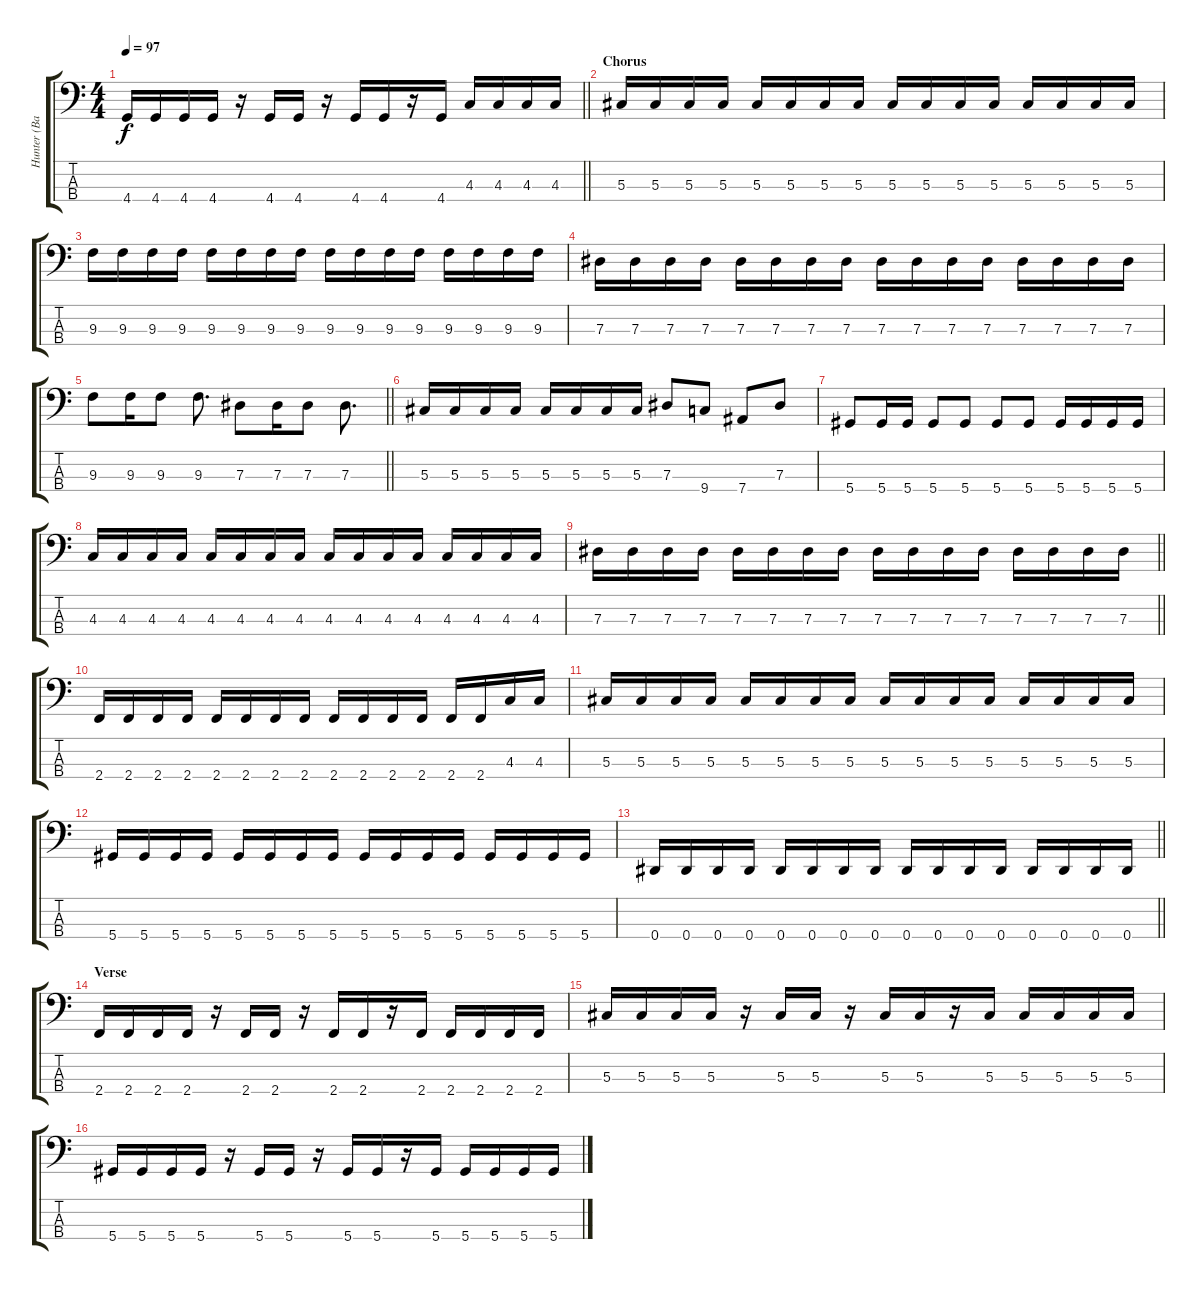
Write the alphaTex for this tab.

\track ("Hunter (Bass)" "Hunter (Ba") {instrument electricbassfinger}
\staff {score tabs}
\tuning (Gb2 Db2 Ab1 Eb1) {hide}
\ts (4 4)
\tempo 97
\clef f4
\barLineRight lightlight
\ks c
4.4.16{dy f} 4.4.16 4.4.16 4.4.16 r.16 4.4.16 4.4.16 r.16 4.4.16 4.4.16 r.16 4.4.16 4.3.16 4.3.16 4.3.16 4.3.16 |
\section ("" "Chorus")
5.3.16 5.3.16 5.3.16 5.3.16 5.3.16 5.3.16 5.3.16 5.3.16 5.3.16 5.3.16 5.3.16 5.3.16 5.3.16 5.3.16 5.3.16 5.3.16 |
9.3.16 9.3.16 9.3.16 9.3.16 9.3.16 9.3.16 9.3.16 9.3.16 9.3.16 9.3.16 9.3.16 9.3.16 9.3.16 9.3.16 9.3.16 9.3.16 |
7.3.16 7.3.16 7.3.16 7.3.16 7.3.16 7.3.16 7.3.16 7.3.16 7.3.16 7.3.16 7.3.16 7.3.16 7.3.16 7.3.16 7.3.16 7.3.16 |
\barLineRight lightlight
9.3.8 9.3.16 9.3.8 9.3.8{d} 7.3.8 7.3.16 7.3.8 7.3.8{d} |
5.3.16 5.3.16 5.3.16 5.3.16 5.3.16 5.3.16 5.3.16 5.3.16 7.3.8 9.4.8 7.4.8 7.3.8 |
5.4.8 5.4.16 5.4.16 5.4.8 5.4.8 5.4.8 5.4.8 5.4.16 5.4.16 5.4.16 5.4.16 |
4.3.16 4.3.16 4.3.16 4.3.16 4.3.16 4.3.16 4.3.16 4.3.16 4.3.16 4.3.16 4.3.16 4.3.16 4.3.16 4.3.16 4.3.16 4.3.16 |
\barLineRight lightlight
7.3.16 7.3.16 7.3.16 7.3.16 7.3.16 7.3.16 7.3.16 7.3.16 7.3.16 7.3.16 7.3.16 7.3.16 7.3.16 7.3.16 7.3.16 7.3.16 |
2.4.16 2.4.16 2.4.16 2.4.16 2.4.16 2.4.16 2.4.16 2.4.16 2.4.16 2.4.16 2.4.16 2.4.16 2.4.16 2.4.16 4.3.16 4.3.16 |
5.3.16 5.3.16 5.3.16 5.3.16 5.3.16 5.3.16 5.3.16 5.3.16 5.3.16 5.3.16 5.3.16 5.3.16 5.3.16 5.3.16 5.3.16 5.3.16 |
5.4.16 5.4.16 5.4.16 5.4.16 5.4.16 5.4.16 5.4.16 5.4.16 5.4.16 5.4.16 5.4.16 5.4.16 5.4.16 5.4.16 5.4.16 5.4.16 |
\barLineRight lightlight
0.4.16 0.4.16 0.4.16 0.4.16 0.4.16 0.4.16 0.4.16 0.4.16 0.4.16 0.4.16 0.4.16 0.4.16 0.4.16 0.4.16 0.4.16 0.4.16 |
\section ("" "Verse")
2.4.16 2.4.16 2.4.16 2.4.16 r.16 2.4.16 2.4.16 r.16 2.4.16 2.4.16 r.16 2.4.16 2.4.16 2.4.16 2.4.16 2.4.16 |
5.3.16 5.3.16 5.3.16 5.3.16 r.16 5.3.16 5.3.16 r.16 5.3.16 5.3.16 r.16 5.3.16 5.3.16 5.3.16 5.3.16 5.3.16 |
5.4.16 5.4.16 5.4.16 5.4.16 r.16 5.4.16 5.4.16 r.16 5.4.16 5.4.16 r.16 5.4.16 5.4.16 5.4.16 5.4.16 5.4.16
